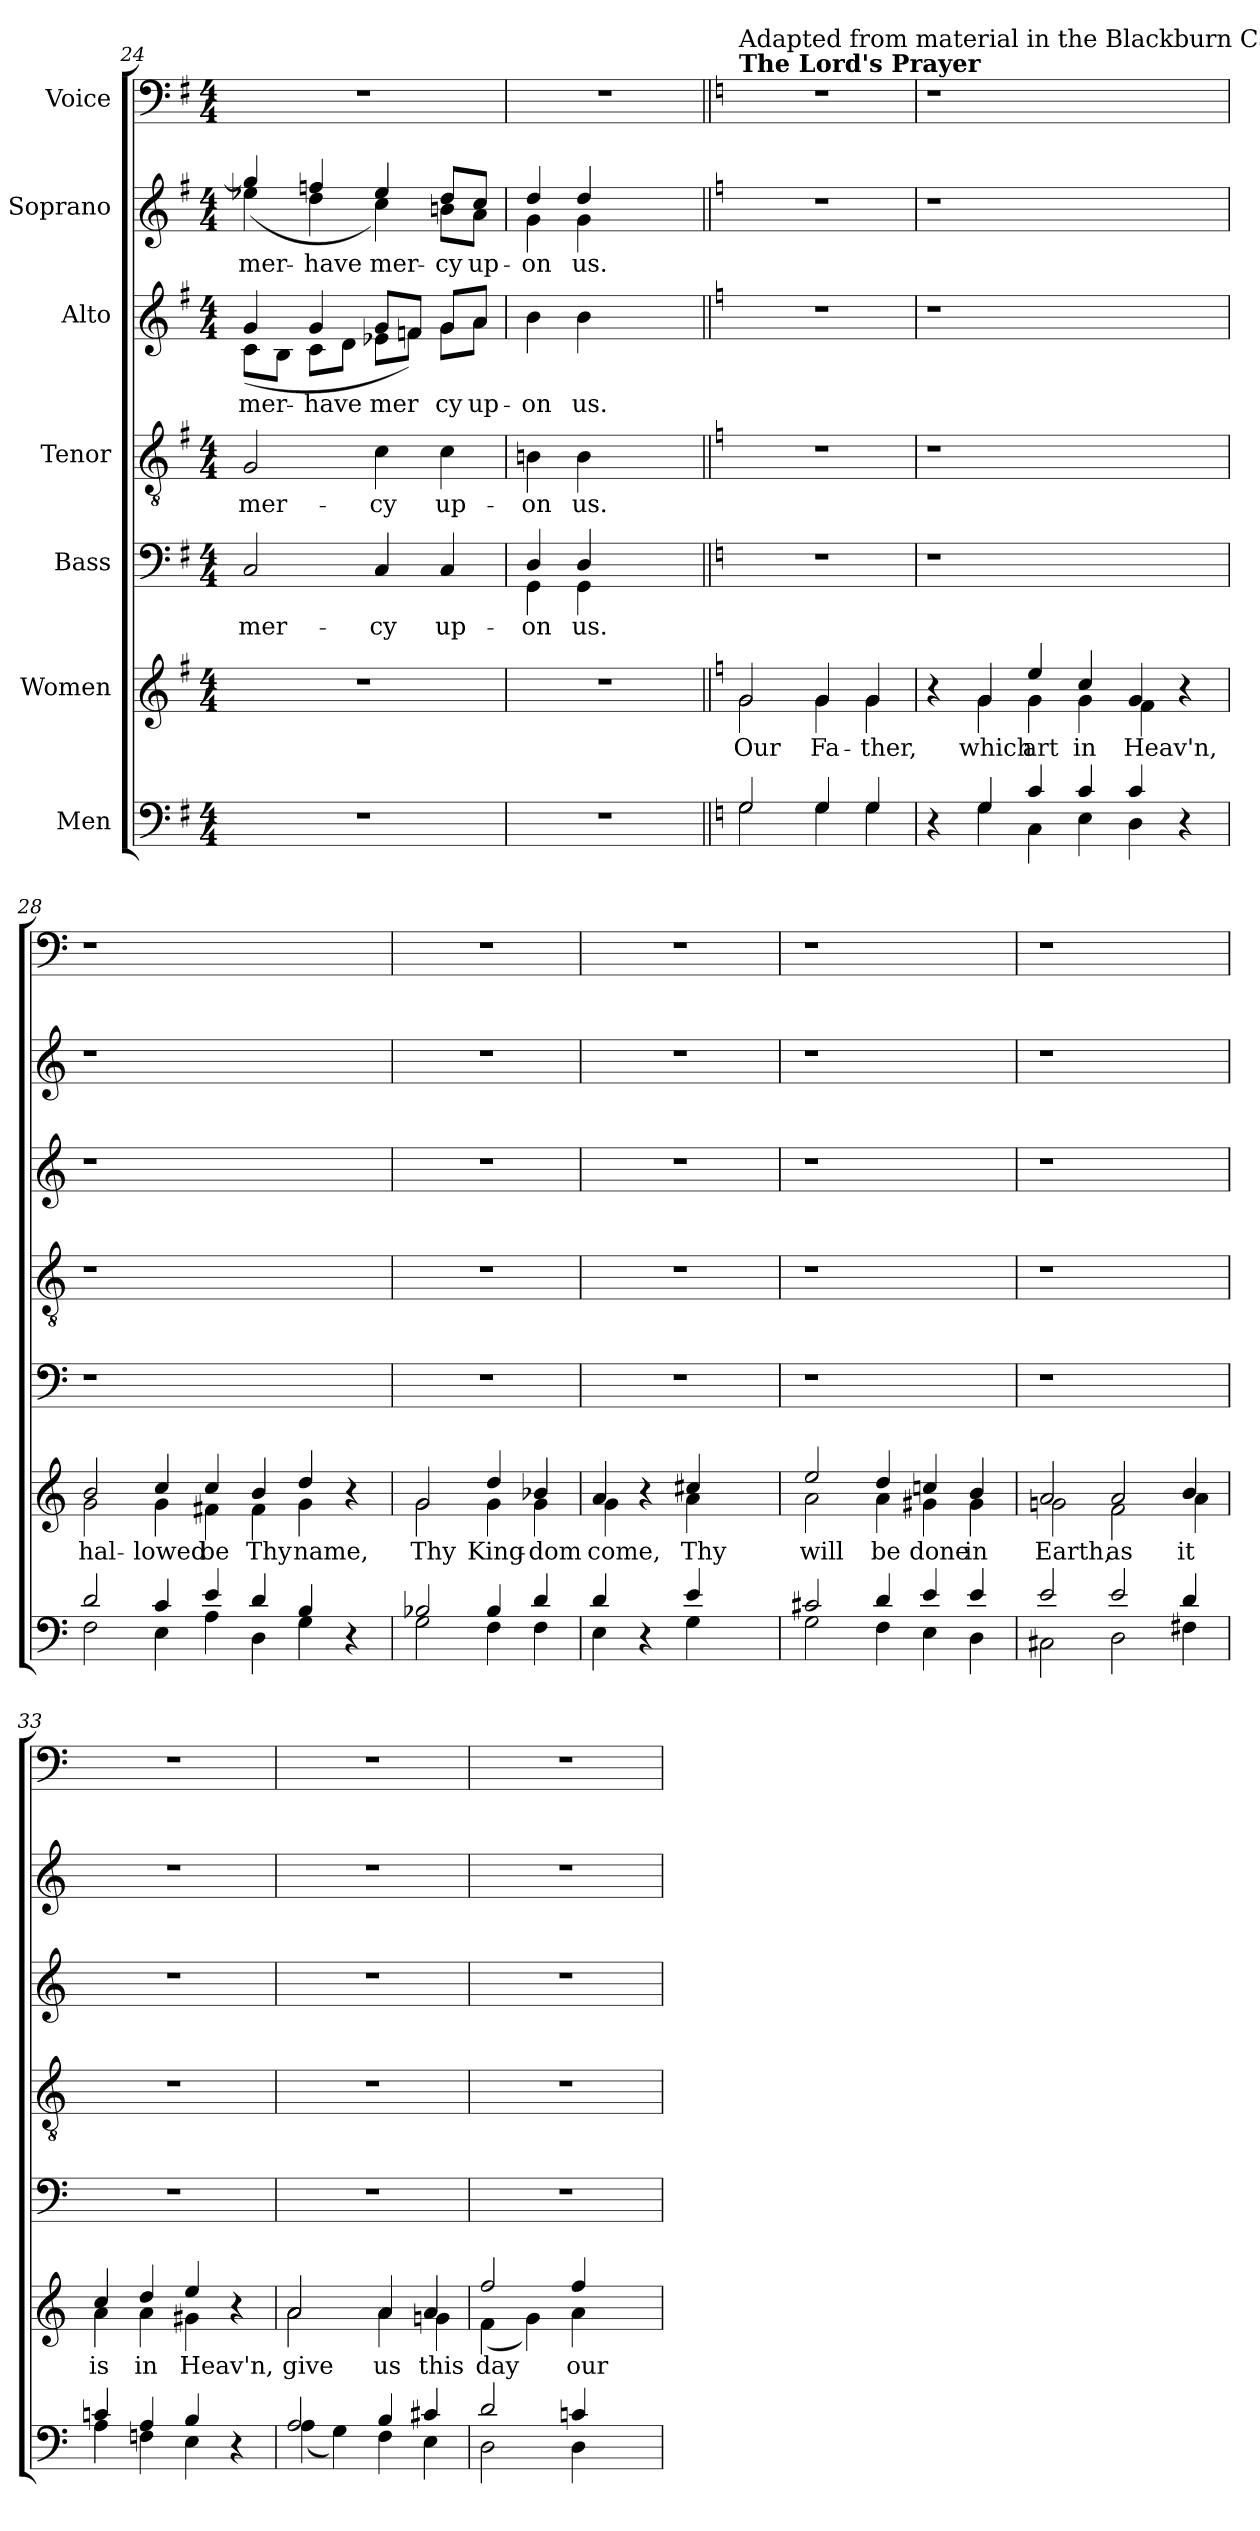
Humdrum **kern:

**kern	**kern	**text	**kern	**text	**kern	**text	**kern	**text	**kern	**text	**kern
*part7	*part6	*part6	*part5	*part5	*part4	*part4	*part3	*part3	*part2	*part2	*part1
*staff7	*staff6	*staff6	*staff5	*staff5	*staff4	*staff4	*staff3	*staff3	*staff2	*staff2	*staff1
*I"Men	*I"Women	*	*I"Bass	*	*I"Tenor	*	*I"Alto	*	*I"Soprano	*	*I"Voice
*clefF4	*clefG2	*	*clefF4	*	*clefGv2	*	*clefG2	*	*clefG2	*	*clefF4
*k[f#]	*k[f#]	*	*k[f#]	*	*k[f#]	*	*k[f#]	*	*k[f#]	*	*k[f#]
*M4/4	*M4/4	*	*M4/4	*	*M4/4	*	*M4/4	*	*M4/4	*	*M4/4
=24	=24	=24	=24	=24	=24	=24	=24	=24	=24	=24	=24
!	!	!	!	!LO:LY:b	!	!LO:LY:b	!	!LO:LY:a	!	!	!
*	*	*	*	*	*	*	*^	*	*	*	*
!	!	!	!	!	!	!	!	!	!LO:LY:b	!	!LO:LY:b	!
*	*	*	*	*	*	*	*	*	*	*^	*	*
1r	1r	.	2C/	mer-	2G/	mer-	4g/	(8c\L	mer-	4gg/]	(4ee-X\	mer-	1r
.	.	.	.	.	.	.	.	8B\J	.	.	.	.	.
!	!	!	!	!	!	!	!	!	!LO:LY:a	!	!	!LO:LY:a	!
.	.	.	.	.	.	.	4g/	8c\L	have	4ffn/	4dd\	have	.
.	.	.	.	.	.	.	.	8d\J	.	.	.	.	.
!	!	!	!	!LO:LY:b	!	!LO:LY:b	!	!	!LO:LY:a	!	!	!LO:LY:a	!
.	.	.	4C/	-cy	4c\	-cy	8g/L	8e-X\L	mer	4ee-/	4cc\)	mer-	.
.	.	.	.	.	.	.	8fn/J	8f\J)	.	.	.	.	.
!	!	!	!	!LO:LY:b	!	!LO:LY:b	!	!	!LO:LY:a	!	!	!	!
!	!	!	!	!	!	!	!	!	!LO:LY:b	!	!	!LO:LY:a	!
!	!	!	!	!	!	!	!	!	!	!	!	!LO:LY:b	!
.	.	.	4C/	up-	4c\	up-	8g/L	8g\L	-cy	8dd/L	8bn\L	-cy	.
!	!	!	!	!	!	!	!	!	!LO:LY:b	!	!	!LO:LY:b	!
.	.	.	.	.	.	.	8a/J	8a\J	up-	8cc/J	8a\J	up-	.
=25	=25	=25	=25	=25	=25	=25	=25	=25	=25	=25	=25	=25	=25
!	!	!	!	!LO:LY:b	!	!LO:LY:b	!	!	!LO:LY:b	!	!	!LO:LY:b	!
*	*	*	*^	*	*	*	*v	*v	*	*	*	*	*
1r	1r	.	4D/	4GG\	-on	4Bn\	-on	4b\	-on	4dd/	4g\	-on	1r
!	!	!	!	!	!LO:LY:b	!	!LO:LY:b	!	!LO:LY:b	!	!	!LO:LY:b	!
.	.	.	4D/	4GG\	us.	4B\	us.	4b\	us.	4dd/	4g\	us.	.
.	.	.	2ryy	2ryy	.	2ryy	.	2ryy	.	2ryy	2ryy	.	.
*	*	*	*v	*v	*	*	*	*	*	*v	*v	*	*
!!LO:PB:g=z
=26||	=26||	=26||	=26||	=26||	=26||	=26||	=26||	=26||	=26||	=26||	=26||
*k[]	*k[]	*	*k[]	*	*k[]	*	*k[]	*	*k[]	*	*k[]
*^	*	*	*^	*	*	*	*	*	*^	*	*
!	!	!	!	!	!	!	!	!	!	!	!	!	!	!LO:TX:a:B:t=The Lord's Prayer
!	!	!	!	!	!	!	!	!	!	!	!	!	!	!LO:TX:a:t=Adapted from material in the Blackburn Cathedral Chant Book
!	!	!LO:TX:a:t=Moving lightly - quasi speech rhythm	!	!	!	!	!	!	!	!	!	!	!	!
!	!	!	!LO:LY:b	!	!	!	!	!	!	!	!	!	!	!
*	*	*^	*	*v	*v	*	*	*	*	*	*v	*v	*	*
2G/	2G\	2g/	2g\	Our	1r	.	1r	.	1r	.	1r	.	1r
!	!	!	!	!LO:LY:b	!	!	!	!	!	!	!	!	!
4G/	4G\	4g/	4g\	Fa-	.	.	.	.	.	.	.	.	.
!	!	!	!	!LO:LY:b	!	!	!	!	!	!	!	!	!
4G/	4G\	4g/	4g\	-ther,	.	.	.	.	.	.	.	.	.
=27	=27	=27	=27	=27	=27	=27	=27	=27	=27	=27	=27	=27	=27
4r	4ryy	4r	4ryy	.	1r	.	1r	.	1r	.	1r	.	1r
!	!	!	!	!LO:LY:b	!	!	!	!	!	!	!	!	!
4G/	4G\	4g/	4g\	which	.	.	.	.	.	.	.	.	.
!	!	!	!	!LO:LY:b	!	!	!	!	!	!	!	!	!
4c/	4C\	4ee/	4g\	art	.	.	.	.	.	.	.	.	.
!	!	!	!	!LO:LY:b	!	!	!	!	!	!	!	!	!
4c/	4E\	4cc/	4g\	in	.	.	.	.	.	.	.	.	.
!	!	!	!	!LO:LY:b	!	!	!	!	!	!	!	!	!
4c/	4D\	4g/	4f\	Heav'n,	2ryy	.	2ryy	.	2ryy	.	2ryy	.	2ryy
4r	4ryy	4r	4ryy	.	.	.	.	.	.	.	.	.	.
=28	=28	=28	=28	=28	=28	=28	=28	=28	=28	=28	=28	=28	=28
!	!	!	!	!LO:LY:b	!	!	!	!	!	!	!	!	!
2d/	2F\	2b/	2g\	hal-	1r	.	1r	.	1r	.	1r	.	1r
!	!	!	!	!LO:LY:b	!	!	!	!	!	!	!	!	!
4c/	4E\	4cc/	4g\	-lowed	.	.	.	.	.	.	.	.	.
!	!	!	!	!LO:LY:b	!	!	!	!	!	!	!	!	!
4e/	4A\	4cc/	4f#X\	be	.	.	.	.	.	.	.	.	.
!	!	!	!	!LO:LY:b	!	!	!	!	!	!	!	!	!
4d/	4D\	4b/	4f#\	Thy	2.ryy	.	2.ryy	.	2.ryy	.	2.ryy	.	2.ryy
!	!	!	!	!LO:LY:b	!	!	!	!	!	!	!	!	!
4B/	4G\	4dd/	4g\	name,	.	.	.	.	.	.	.	.	.
4r	4ryy	4r	4ryy	.	.	.	.	.	.	.	.	.	.
=29	=29	=29	=29	=29	=29	=29	=29	=29	=29	=29	=29	=29	=29
!	!	!	!	!LO:LY:b	!	!	!	!	!	!	!	!	!
2B-X/	2G\	2g/	2g\	Thy	1r	.	1r	.	1r	.	1r	.	1r
!	!	!	!	!LO:LY:b	!	!	!	!	!	!	!	!	!
4B-/	4F\	4dd/	4g\	King-	.	.	.	.	.	.	.	.	.
!	!	!	!	!LO:LY:b	!	!	!	!	!	!	!	!	!
4d/	4F\	4b-X/	4g\	-dom	.	.	.	.	.	.	.	.	.
=30	=30	=30	=30	=30	=30	=30	=30	=30	=30	=30	=30	=30	=30
!	!	!	!	!LO:LY:b	!	!	!	!	!	!	!	!	!
4d/	4E\	4a/	4g\	come,	1r	.	1r	.	1r	.	1r	.	1r
4r	4ryy	4r	4ryy	.	.	.	.	.	.	.	.	.	.
!	!	!	!	!LO:LY:b	!	!	!	!	!	!	!	!	!
4e/	4G\	4cc#X/	4a\	Thy	.	.	.	.	.	.	.	.	.
4ryy	4ryy	4ryy	4ryy	.	.	.	.	.	.	.	.	.	.
!!LO:LB:g=z
=31	=31	=31	=31	=31	=31	=31	=31	=31	=31	=31	=31	=31	=31
!	!	!	!	!LO:LY:b	!	!	!	!	!	!	!	!	!
2c#X/	2G\	2ee/	2a\	will	1r	.	1r	.	1r	.	1r	.	1r
!	!	!	!	!LO:LY:b	!	!	!	!	!	!	!	!	!
4d/	4F\	4dd/	4a\	be	.	.	.	.	.	.	.	.	.
!	!	!	!	!LO:LY:b	!	!	!	!	!	!	!	!	!
4e/	4E\	4ccn/	4g#X\	done	.	.	.	.	.	.	.	.	.
!	!	!	!	!LO:LY:b	!	!	!	!	!	!	!	!	!
4e/	4D\	4b/	4g#\	in	4ryy	.	4ryy	.	4ryy	.	4ryy	.	4ryy
=32	=32	=32	=32	=32	=32	=32	=32	=32	=32	=32	=32	=32	=32
!	!	!	!	!LO:LY:b	!	!	!	!	!	!	!	!	!
2e/	2C#X\	2a/	2gn\	Earth,	1r	.	1r	.	1r	.	1r	.	1r
!	!	!	!	!LO:LY:b	!	!	!	!	!	!	!	!	!
2e/	2D\	2a/	2f\	as	.	.	.	.	.	.	.	.	.
!	!	!	!	!LO:LY:b	!	!	!	!	!	!	!	!	!
4d/	4F#X\	4b/	4a\	it	4ryy	.	4ryy	.	4ryy	.	4ryy	.	4ryy
=33	=33	=33	=33	=33	=33	=33	=33	=33	=33	=33	=33	=33	=33
!	!	!	!	!LO:LY:b	!	!	!	!	!	!	!	!	!
4cn/	4A\	4cc/	4a\	is	1r	.	1r	.	1r	.	1r	.	1r
!	!	!	!	!LO:LY:b	!	!	!	!	!	!	!	!	!
4A/	4Fn\	4dd/	4a\	in	.	.	.	.	.	.	.	.	.
!	!	!	!	!LO:LY:b	!	!	!	!	!	!	!	!	!
4B/	4E\	4ee/	4g#X\	Heav'n,	.	.	.	.	.	.	.	.	.
4r	4ryy	4r	4ryy	.	.	.	.	.	.	.	.	.	.
=34	=34	=34	=34	=34	=34	=34	=34	=34	=34	=34	=34	=34	=34
!	!	!	!	!LO:LY:b	!	!	!	!	!	!	!	!	!
2A/	(4A\	2a/	2a\	give	1r	.	1r	.	1r	.	1r	.	1r
.	4G\)	.	.	.	.	.	.	.	.	.	.	.	.
!	!	!	!	!LO:LY:b	!	!	!	!	!	!	!	!	!
4B/	4F\	4a/	4a\	us	.	.	.	.	.	.	.	.	.
!	!	!	!	!LO:LY:b	!	!	!	!	!	!	!	!	!
4c#X/	4E\	4a/	4gn\	this	.	.	.	.	.	.	.	.	.
=35	=35	=35	=35	=35	=35	=35	=35	=35	=35	=35	=35	=35	=35
!	!	!	!	!LO:LY:b	!	!	!	!	!	!	!	!	!
2d/	2D\	2ff/	(4f\	day	1r	.	1r	.	1r	.	1r	.	1r
.	.	.	4g\)	.	.	.	.	.	.	.	.	.	.
!	!	!	!	!LO:LY:b	!	!	!	!	!	!	!	!	!
4cn/	4D\	4ff/	4a\	our	.	.	.	.	.	.	.	.	.
4ryy	4ryy	4ryy	4ryy	.	.	.	.	.	.	.	.	.	.
*v	*v	*	*	*	*	*	*	*	*	*	*	*	*
*	*v	*v	*	*	*	*	*	*	*	*	*	*
=	=	=	=	=	=	=	=	=	=	=	=
*-	*-	*-	*-	*-	*-	*-	*-	*-	*-	*-	*-
